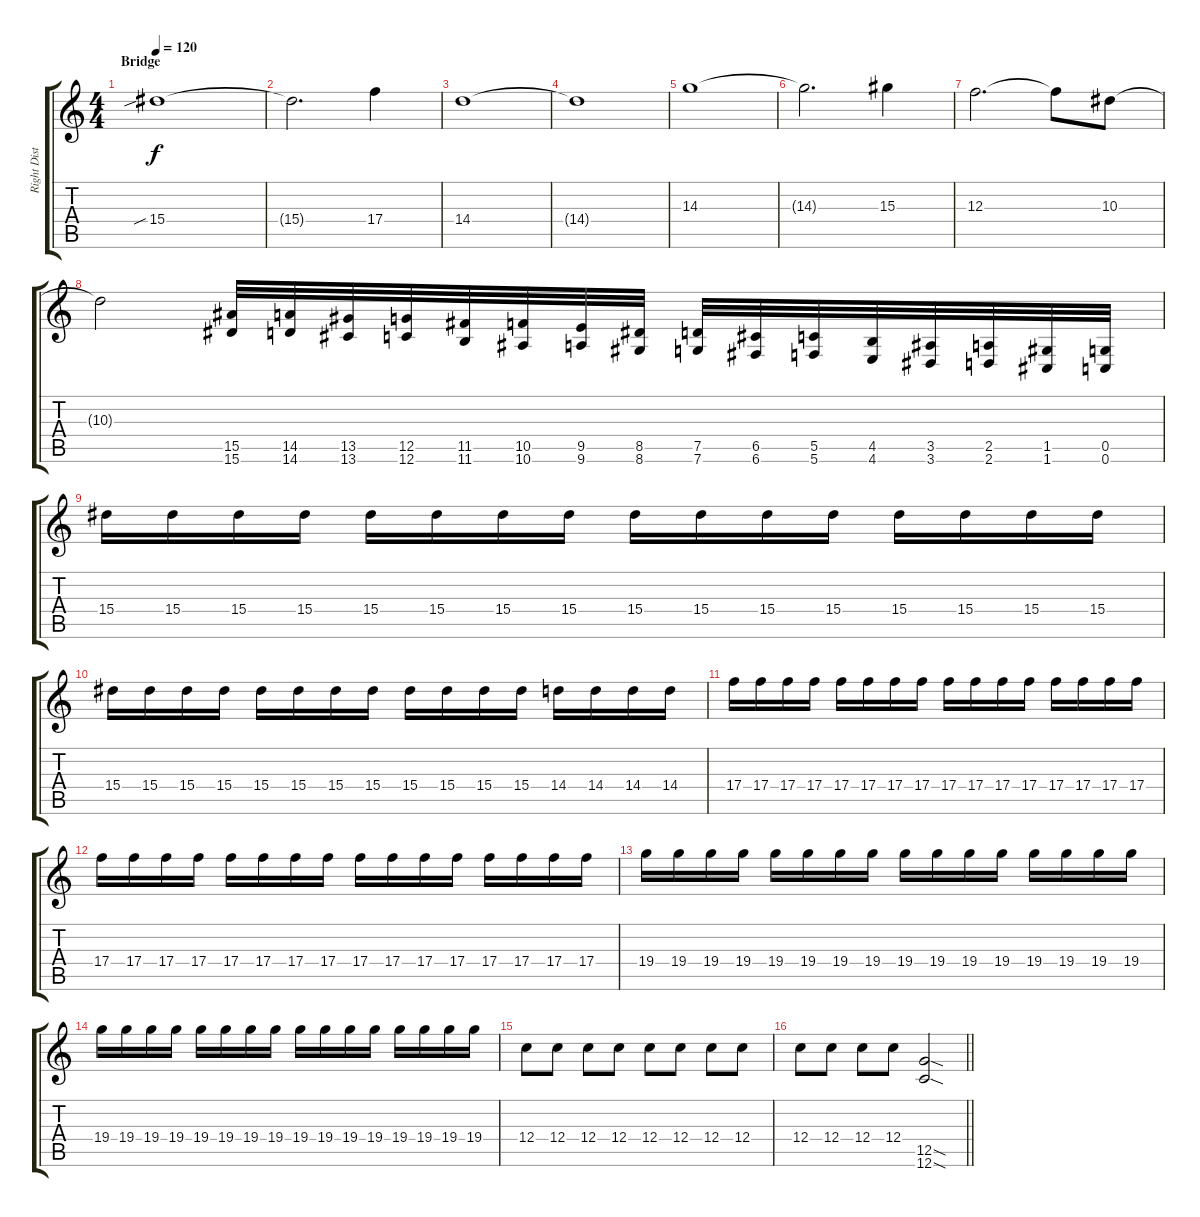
\track ("Right Distorted" "Right Dist") {instrument distortionguitar}
\staff {score tabs}
\tuning (D4 A3 F3 C3 G2 C2) {hide}
\ts (4 4)
\section ("" "Bridge")
\tempo 120
\clef g2
\ks c
15.4{sib}.1{dy f} |
15.4{t}.2{d} 17.4.4 |
14.4.1 |
14.4{t}.1 |
14.3.1 |
14.3{t}.2{d} 15.3.4 |
12.3.2{d} 12.3{t}.8 10.3.8 |
10.3{t}.2 (15.5 15.6).32{instrument guitarfretnoise} (14.5 14.6).32 (13.5 13.6).32 (12.5 12.6).32 (11.5 11.6).32 (10.5 10.6).32 (9.5 9.6).32 (8.5 8.6).32 (7.5 7.6).32 (6.5 6.6).32 (5.5 5.6).32 (4.5 4.6).32 (3.5 3.6).32 (2.5 2.6).32 (1.5 1.6).32 (0.5 0.6).32 |
15.4.16{instrument distortionguitar} 15.4.16 15.4.16 15.4.16 15.4.16 15.4.16 15.4.16 15.4.16 15.4.16 15.4.16 15.4.16 15.4.16 15.4.16 15.4.16 15.4.16 15.4.16 |
15.4.16 15.4.16 15.4.16 15.4.16 15.4.16 15.4.16 15.4.16 15.4.16 15.4.16 15.4.16 15.4.16 15.4.16 14.4.16 14.4.16 14.4.16 14.4.16 |
17.4.16 17.4.16 17.4.16 17.4.16 17.4.16 17.4.16 17.4.16 17.4.16 17.4.16 17.4.16 17.4.16 17.4.16 17.4.16 17.4.16 17.4.16 17.4.16 |
17.4.16 17.4.16 17.4.16 17.4.16 17.4.16 17.4.16 17.4.16 17.4.16 17.4.16 17.4.16 17.4.16 17.4.16 17.4.16 17.4.16 17.4.16 17.4.16 |
19.4.16 19.4.16 19.4.16 19.4.16 19.4.16 19.4.16 19.4.16 19.4.16 19.4.16 19.4.16 19.4.16 19.4.16 19.4.16 19.4.16 19.4.16 19.4.16 |
19.4.16 19.4.16 19.4.16 19.4.16 19.4.16 19.4.16 19.4.16 19.4.16 19.4.16 19.4.16 19.4.16 19.4.16 19.4.16 19.4.16 19.4.16 19.4.16 |
12.4.8 12.4.8 12.4.8 12.4.8 12.4.8 12.4.8 12.4.8 12.4.8 |
\barLineRight lightlight
12.4.8 12.4.8 12.4.8 12.4.8 (12.5{sod} 12.6{sod}).2
